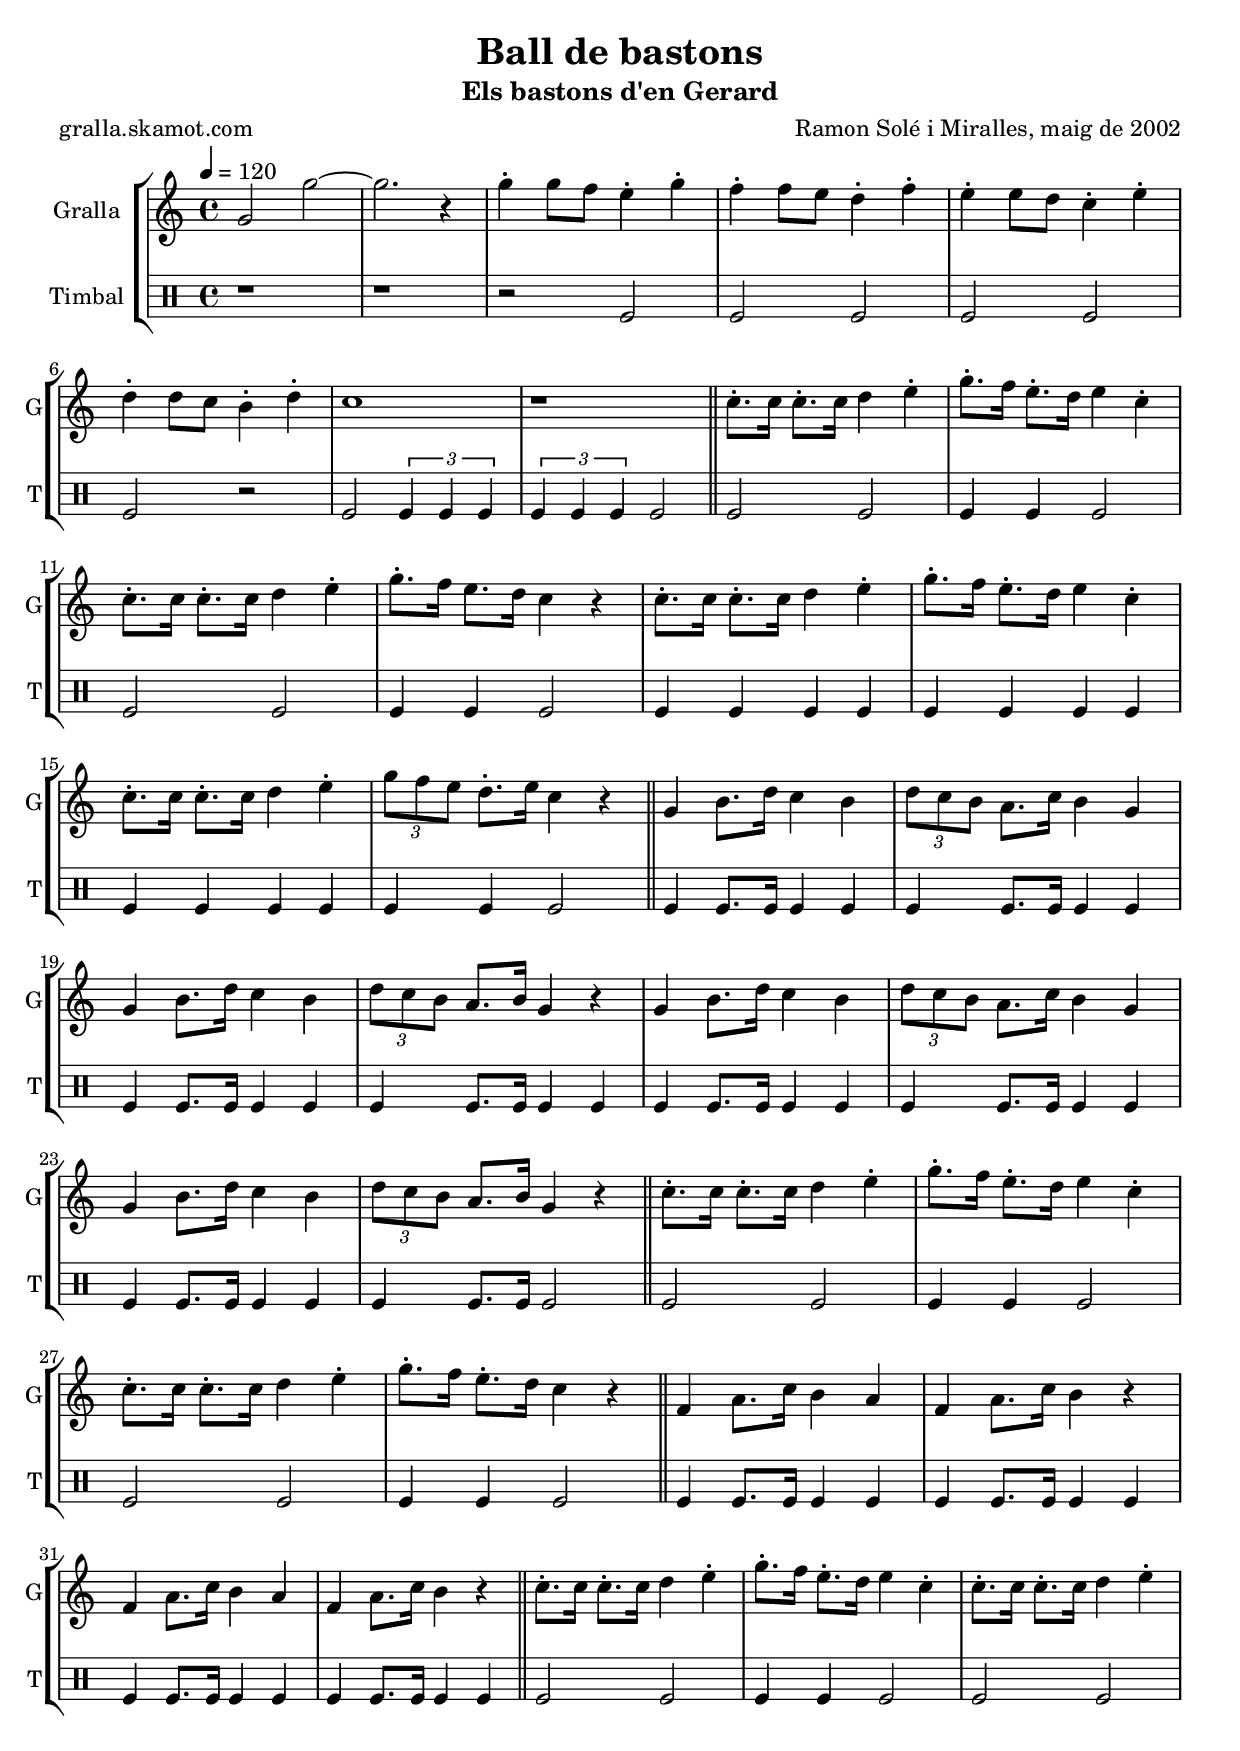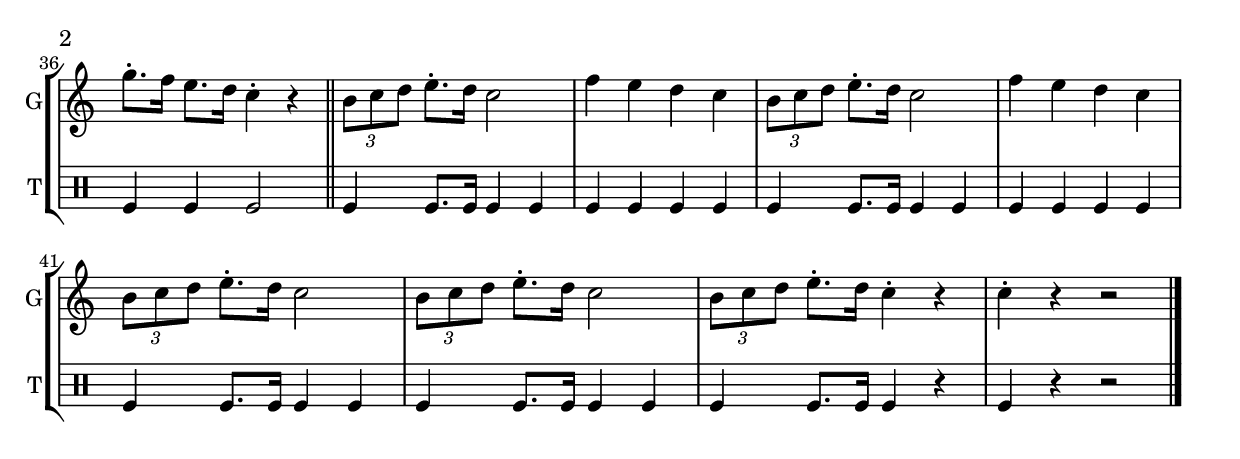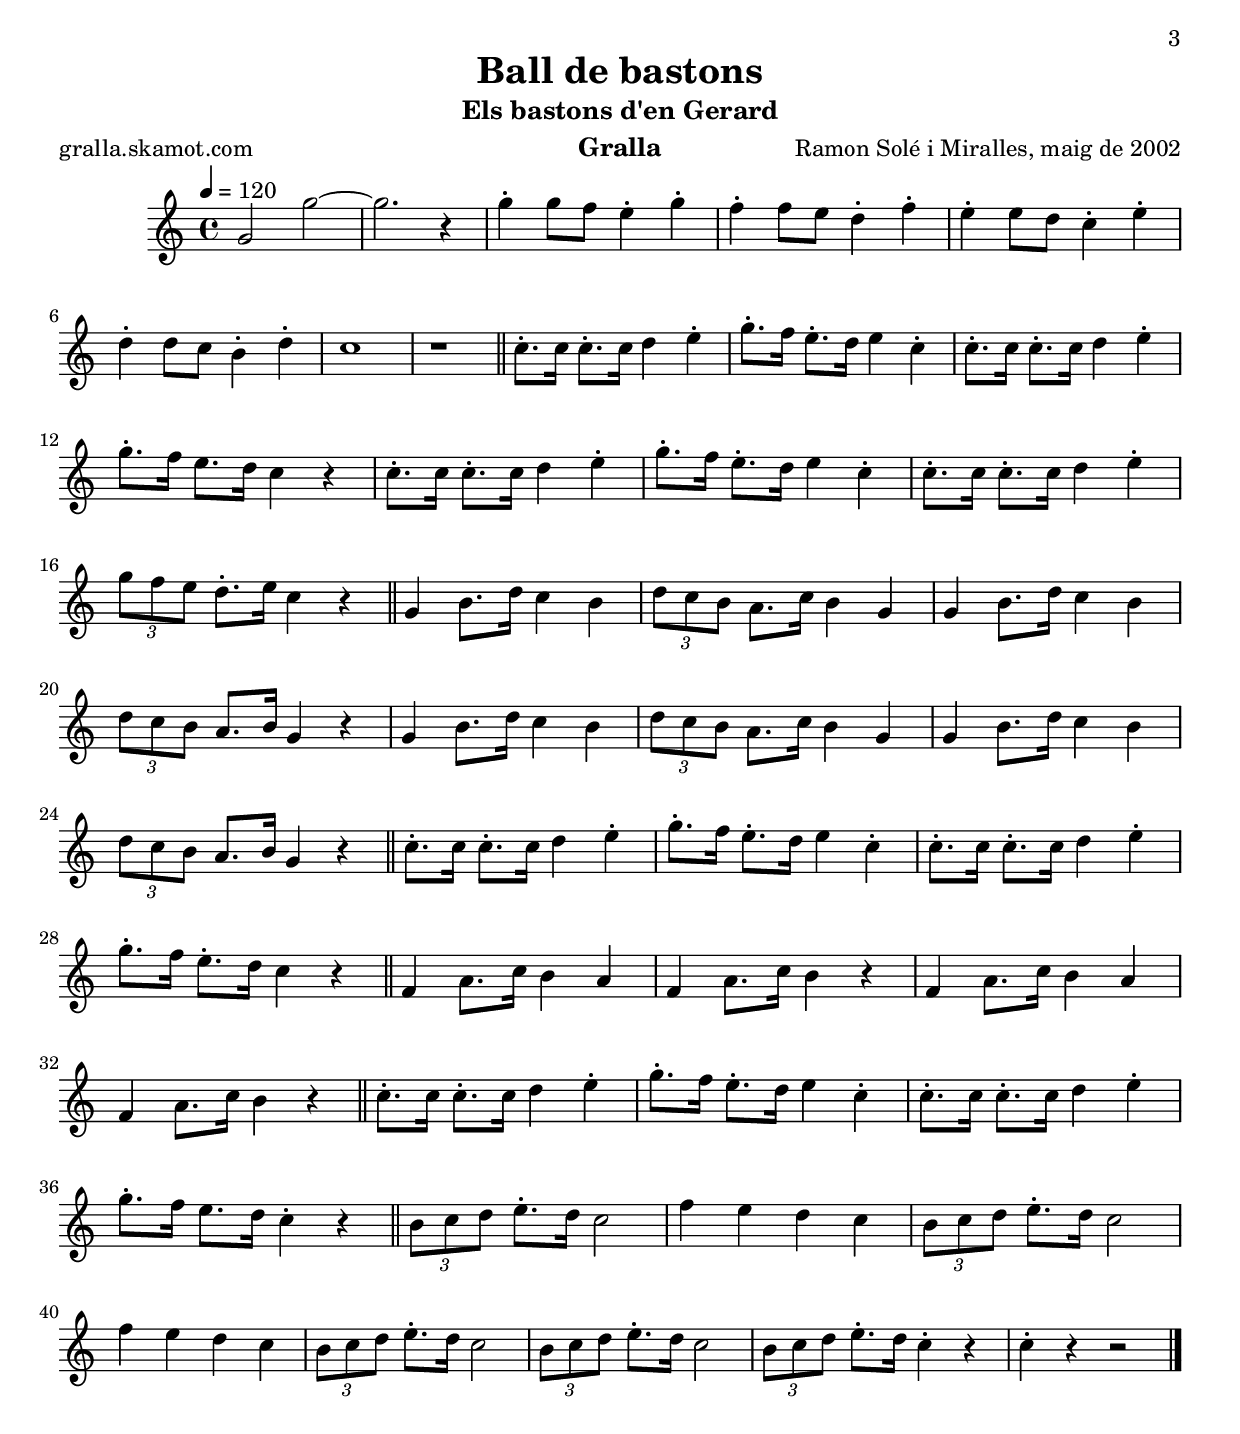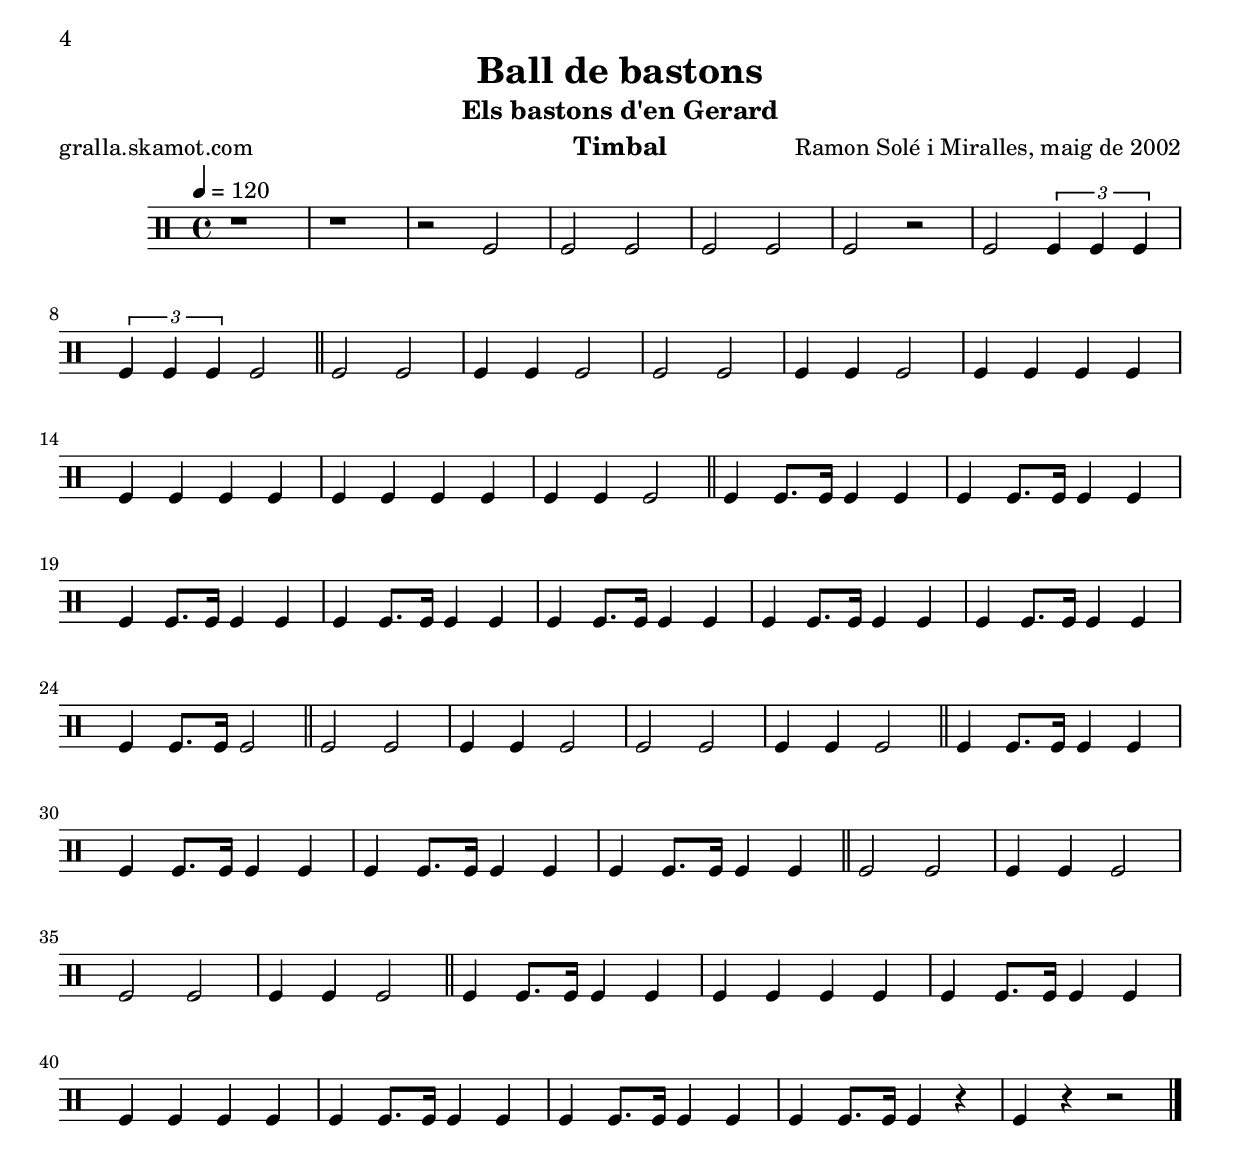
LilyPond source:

\version "2.16.2"

\header {
  dedication=""
  title="Ball de bastons"
  subtitle="Els bastons d'en Gerard"
  subsubtitle=""
  poet="gralla.skamot.com"
  meter=""
  piece=""
  composer="Ramon Solé i Miralles, maig de 2002"
  arranger=""
  opus=""
  instrument=""
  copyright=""
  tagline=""
}

liniaroAa =
\relative g'
{
  \tempo 4=120
  \clef treble
  \key c \major
  \time 4/4
  g2 g' ~  |
  g2. r4  |
  g4-. g8 f e4-. g-.  |
  f4-. f8 e d4-. f-.  |
  %05
  e4-. e8 d c4-. e-.  |
  d4-. d8 c b4-. d-.  |
  c1  |
  r1  \bar "||"
  c8.-. c16 c8.-. c16 d4 e-.  |
  %10
  g8.-. f16 e8.-. d16 e4 c-.  |
  c8.-. c16 c8.-. c16 d4 e-.  |
  g8.-. f16 e8. d16 c4 r  |
  c8.-. c16 c8.-. c16 d4 e-.  |
  g8.-. f16 e8.-. d16 e4 c-.  |
  %15
  c8.-. c16 c8.-. c16 d4 e-.  |
  \times 2/3 { g8 f e } d8.-. e16 c4 r  \bar "||"
  g4 b8. d16 c4 b  |
  \times 2/3 { d8 c b } a8. c16 b4 g  |
  g4 b8. d16 c4 b  |
  %20
  \times 2/3 { d8 c b } a8. b16 g4 r  |
  g4 b8. d16 c4 b  |
  \times 2/3 { d8 c b } a8. c16 b4 g  |
  g4 b8. d16 c4 b  |
  \times 2/3 { d8 c b } a8. b16 g4 r  \bar "||"
  %25
  c8.-. c16 c8.-. c16 d4 e-.  |
  g8.-. f16 e8.-. d16 e4 c-.  |
  c8.-. c16 c8.-. c16 d4 e-.  |
  g8.-. f16 e8.-. d16 c4 r  \bar "||"
  f,4 a8. c16 b4 a  |
  %30
  f4 a8. c16 b4 r  |
  f4 a8. c16 b4 a  |
  f4 a8. c16 b4 r  \bar "||"
  c8.-. c16 c8.-. c16 d4 e-.  |
  g8.-. f16 e8.-. d16 e4 c-.  |
  %35
  c8.-. c16 c8.-. c16 d4 e-.  |
  g8.-. f16 e8. d16 c4-. r  \bar "||"
  \times 2/3 { b8 c d } e8.-. d16 c2  |
  f4 e d c  |
  \times 2/3 { b8 c d } e8.-. d16 c2  |
  %40
  f4 e d c  |
  \times 2/3 { b8 c d } e8.-. d16 c2  |
  \times 2/3 { b8 c d } e8.-. d16 c2  |
  \times 2/3 { b8 c d } e8.-. d16 c4-. r  |
  c4-. r r2  \bar "|."
}

liniaroAb =
\drummode
{
  \tempo 4=120
  \time 4/4
  r1  |
  r1  |
  r2 tomfl  |
  tomfl2 tomfl  |
  %05
  tomfl2 tomfl  |
  tomfl2 r2  | % kompletite
  tomfl2 \times 2/3 { tomfl4 tomfl tomfl }  |
  \times 2/3 { tomfl4 tomfl tomfl } tomfl2  \bar "||"
  tomfl2 tomfl  |
  %10
  tomfl4 tomfl tomfl2  |
  tomfl2 tomfl  |
  tomfl4 tomfl tomfl2  |
  tomfl4 tomfl tomfl tomfl  |
  tomfl4 tomfl tomfl tomfl  |
  %15
  tomfl4 tomfl tomfl tomfl  |
  tomfl4 tomfl tomfl2  \bar "||"
  tomfl4 tomfl8. tomfl16 tomfl4 tomfl  |
  tomfl4 tomfl8. tomfl16 tomfl4 tomfl  |
  tomfl4 tomfl8. tomfl16 tomfl4 tomfl  |
  %20
  tomfl4 tomfl8. tomfl16 tomfl4 tomfl  |
  tomfl4 tomfl8. tomfl16 tomfl4 tomfl  |
  tomfl4 tomfl8. tomfl16 tomfl4 tomfl  |
  tomfl4 tomfl8. tomfl16 tomfl4 tomfl  |
  tomfl4 tomfl8. tomfl16 tomfl2  \bar "||"
  %25
  tomfl2 tomfl  |
  tomfl4 tomfl tomfl2  |
  tomfl2 tomfl  |
  tomfl4 tomfl tomfl2  \bar "||"
  tomfl4 tomfl8. tomfl16 tomfl4 tomfl  |
  %30
  tomfl4 tomfl8. tomfl16 tomfl4 tomfl  |
  tomfl4 tomfl8. tomfl16 tomfl4 tomfl  |
  tomfl4 tomfl8. tomfl16 tomfl4 tomfl  \bar "||"
  tomfl2 tomfl  |
  tomfl4 tomfl tomfl2  |
  %35
  tomfl2 tomfl  |
  tomfl4 tomfl tomfl2  \bar "||"
  tomfl4 tomfl8. tomfl16 tomfl4 tomfl  |
  tomfl4 tomfl tomfl tomfl  |
  tomfl4 tomfl8. tomfl16 tomfl4 tomfl  |
  %40
  tomfl4 tomfl tomfl tomfl  |
  tomfl4 tomfl8. tomfl16 tomfl4 tomfl  |
  tomfl4 tomfl8. tomfl16 tomfl4 tomfl  |
  tomfl4 tomfl8. tomfl16 tomfl4 r  |
  tomfl4 r r2  \bar "|."
}

\bookpart {
  \score {
    \new StaffGroup {
      \override Score.RehearsalMark.self-alignment-X = #LEFT
      <<
        \new Staff \with {instrumentName = #"Gralla" shortInstrumentName = #"G"} \liniaroAa
        \new DrumStaff \with {instrumentName = #"Timbal" shortInstrumentName = #"T"} \liniaroAb
      >>
    }
    \layout {}
  }
  \score { \unfoldRepeats
    \new StaffGroup {
      \override Score.RehearsalMark.self-alignment-X = #LEFT
      <<
        \new Staff \with {instrumentName = #"Gralla" shortInstrumentName = #"G"} \liniaroAa
        \new DrumStaff \with {instrumentName = #"Timbal" shortInstrumentName = #"T"} \liniaroAb
      >>
    }
    \midi {
      \set Staff.midiInstrument = "oboe"
      \set DrumStaff.midiInstrument = "drums"
    }
  }
}

\bookpart {
  \header {instrument="Gralla"}
  \score {
    \new StaffGroup {
      \override Score.RehearsalMark.self-alignment-X = #LEFT
      <<
        \new Staff \liniaroAa
      >>
    }
    \layout {}
  }
  \score { \unfoldRepeats
    \new StaffGroup {
      \override Score.RehearsalMark.self-alignment-X = #LEFT
      <<
        \new Staff \liniaroAa
      >>
    }
    \midi {
      \set Staff.midiInstrument = "oboe"
      \set DrumStaff.midiInstrument = "drums"
    }
  }
}

\bookpart {
  \header {instrument="Timbal"}
  \score {
    \new StaffGroup {
      \override Score.RehearsalMark.self-alignment-X = #LEFT
      <<
        \new DrumStaff \liniaroAb
      >>
    }
    \layout {}
  }
  \score { \unfoldRepeats
    \new StaffGroup {
      \override Score.RehearsalMark.self-alignment-X = #LEFT
      <<
        \new DrumStaff \liniaroAb
      >>
    }
    \midi {
      \set Staff.midiInstrument = "oboe"
      \set DrumStaff.midiInstrument = "drums"
    }
  }
}

